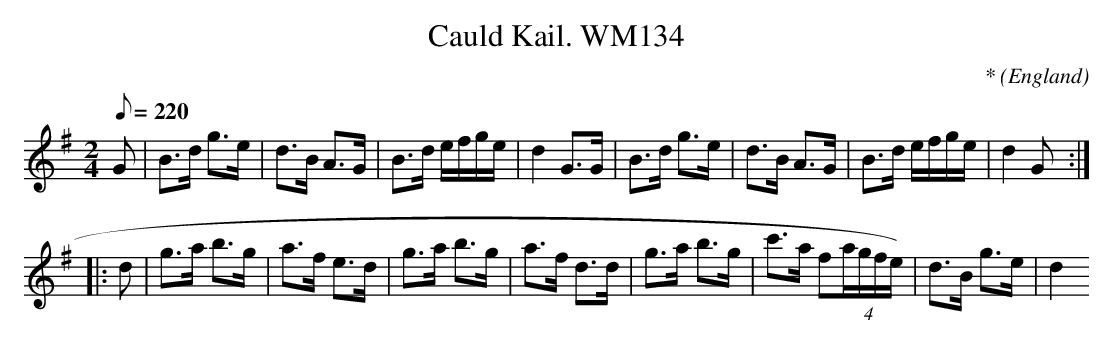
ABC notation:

X:1
T:Cauld Kail. WM134
M:2/4
L:1/8
Q:220
C:*
O:England
W:
K:G
G|B>d g>e|d>B A>G|B>d e/f/g/e/|d2G>G|B>d g>e|d>B A>G|B>d e/f/g/e/|d2G:|!
|:d|g>a b>g|a>f e>d|g>a b>g|a>f d>d|g>a b>g|c'>a f(4a/g/f/e/)|d>B g>e|d2
